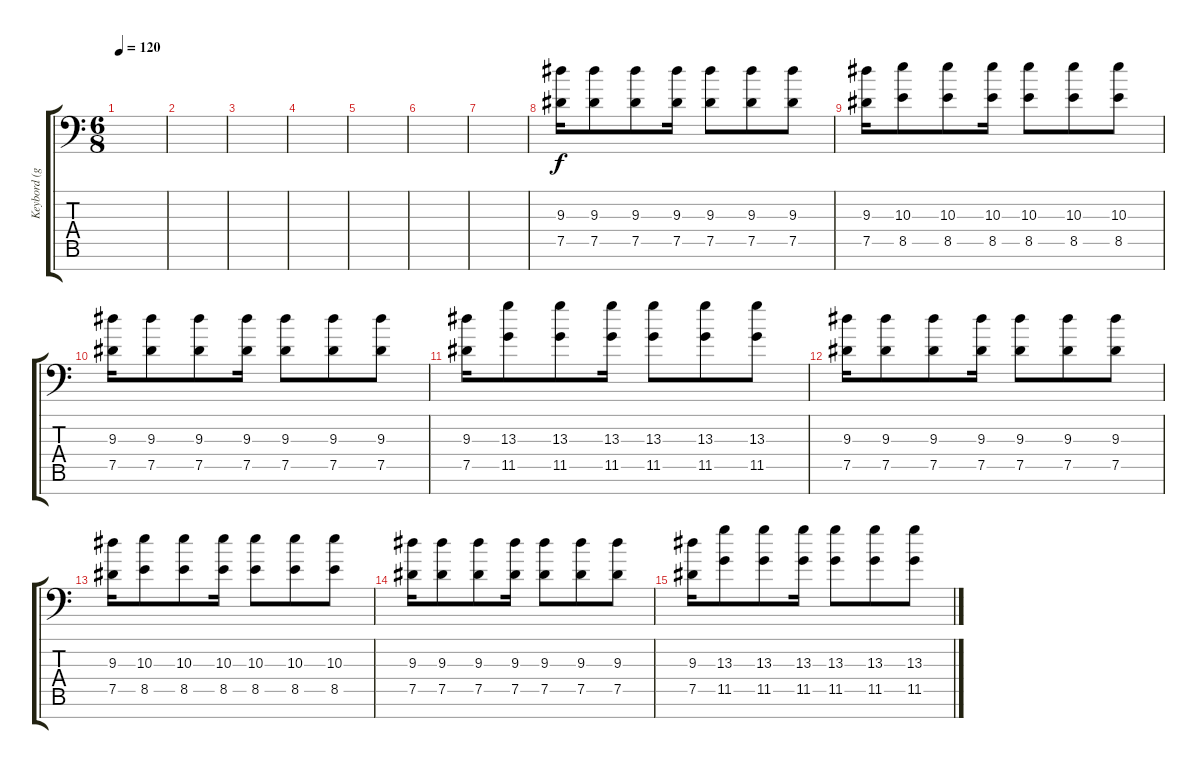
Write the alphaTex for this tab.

\track ("Keybord (guitar sound)" "Keybord (g") {instrument acousticguitarnylon}
\staff {score tabs}
\tuning (Eb4 Bb3 Gb3 Db3 Ab2 Eb2 Bb1) {hide}
\ts (6 8)
\tempo 120
\clef f4
\ks c
|
|
|
|
|
|
|
(9.3 7.5).16 (9.3 7.5).8 (9.3 7.5).8 (9.3 7.5).16 (9.3 7.5).8 (9.3 7.5).8 (9.3 7.5).8 |
(9.3 7.5).16 (10.3 8.5).8 (10.3 8.5).8 (10.3 8.5).16 (10.3 8.5).8 (10.3 8.5).8 (10.3 8.5).8 |
(9.3 7.5).16 (9.3 7.5).8 (9.3 7.5).8 (9.3 7.5).16 (9.3 7.5).8 (9.3 7.5).8 (9.3 7.5).8 |
(9.3 7.5).16 (13.3 11.5).8 (13.3 11.5).8 (13.3 11.5).16 (13.3 11.5).8 (13.3 11.5).8 (13.3 11.5).8 |
(9.3 7.5).16 (9.3 7.5).8 (9.3 7.5).8 (9.3 7.5).16 (9.3 7.5).8 (9.3 7.5).8 (9.3 7.5).8 |
(9.3 7.5).16 (10.3 8.5).8 (10.3 8.5).8 (10.3 8.5).16 (10.3 8.5).8 (10.3 8.5).8 (10.3 8.5).8 |
(9.3 7.5).16 (9.3 7.5).8 (9.3 7.5).8 (9.3 7.5).16 (9.3 7.5).8 (9.3 7.5).8 (9.3 7.5).8 |
(9.3 7.5).16 (13.3 11.5).8 (13.3 11.5).8 (13.3 11.5).16 (13.3 11.5).8 (13.3 11.5).8 (13.3 11.5).8
